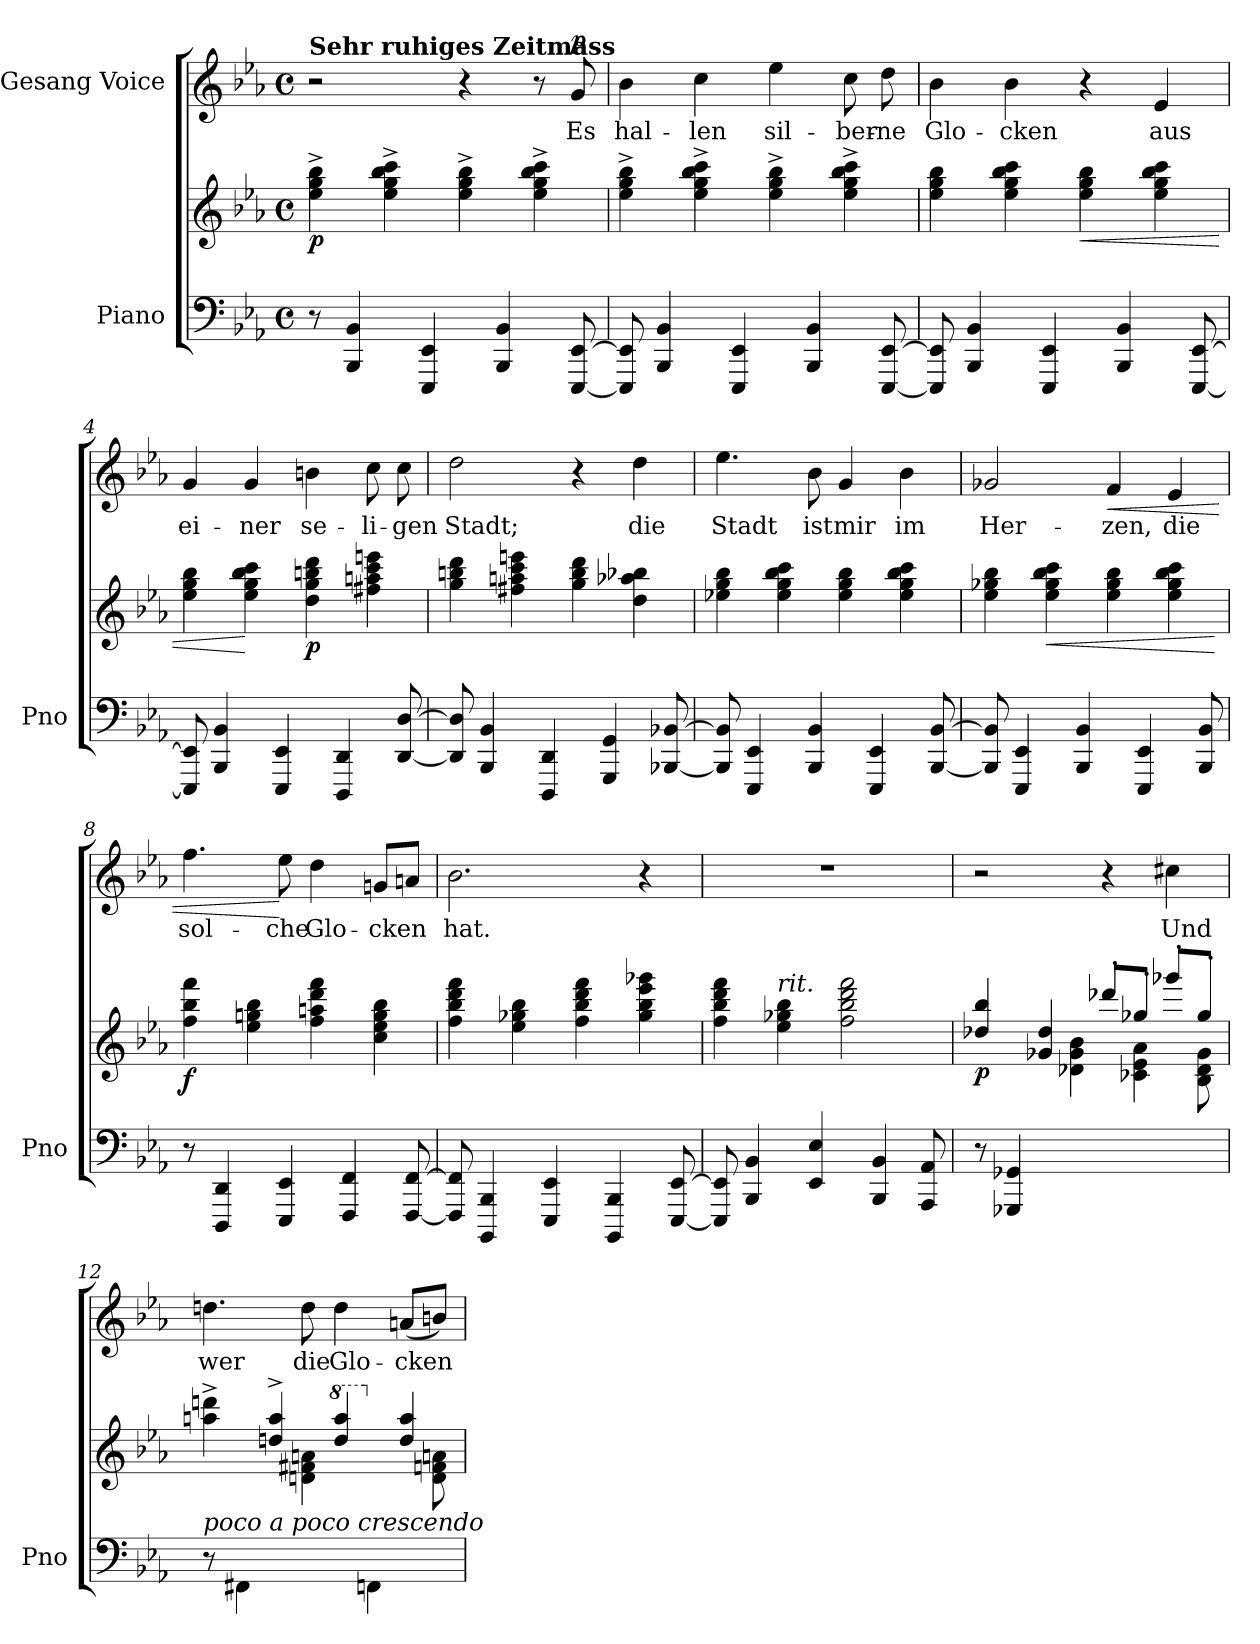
**kern	**kern	**dynam	**kern	**text	**dynam
*part2	*part2	*part2	*part1	*part1	*part1
*staff3	*staff2	*staff2/3	*staff1	*staff1	*staff1
*I"Piano	*	*	*I"Gesang Voice	*	*
*I'Pno	*	*	*	*	*
*clefF4	*clefG2	*	*clefG2	*	*
*k[b-e-a-]	*k[b-e-a-]	*	*k[b-e-a-]	*	*
*M4/4	*M4/4	*	*M4/4	*	*
*met(c)	*met(c)	*	*met(c)	*	*
=1	=1	=1	=1	=1	=1
!	!	!	!LO:TX:a:B:t=Sehr ruhiges Zeitmass	!	!
!	!	!LO:DY:b	!	!	!
8r	4ee-\^ 4gg\^ 4bb-\^	p	2r	.	.
4BBB-/ 4BB-/	.	.	.	.	.
.	4ee-\^ 4gg\^ 4bb-\^ 4ccc\^	.	.	.	.
4EEE-/ 4EE-/	.	.	.	.	.
.	4ee-\^ 4gg\^ 4bb-\^	.	4r	.	.
4BBB-/ 4BB-/	.	.	.	.	.
.	4ee-\^ 4gg\^ 4bb-\^ 4ccc\^	.	8r	.	.
!	!	!	!	!	!LO:DY:a
[8EEE-/ [8EE-/	.	.	8g/	Es	p
=2	=2	=2	=2	=2	=2
8EEE-/] 8EE-/]	4ee-\^ 4gg\^ 4bb-\^	.	4b-\	hal-	.
4BBB-/ 4BB-/	.	.	.	.	.
.	4ee-\^ 4gg\^ 4bb-\^ 4ccc\^	.	4cc\	-len	.
4EEE-/ 4EE-/	.	.	.	.	.
.	4ee-\^ 4gg\^ 4bb-\^	.	4ee-\	sil-	.
4BBB-/ 4BB-/	.	.	.	.	.
.	4ee-\^ 4gg\^ 4bb-\^ 4ccc\^	.	8cc\	-ber-	.
[8EEE-/ [8EE-/	.	.	8dd\	-ne	.
=3	=3	=3	=3	=3	=3
8EEE-/] 8EE-/]	4ee-\ 4gg\ 4bb-\	.	4b-\	Glo-	.
4BBB-/ 4BB-/	.	.	.	.	.
.	4ee-\ 4gg\ 4bb-\ 4ccc\	.	4b-\	-cken	.
4EEE-/ 4EE-/	.	.	.	.	.
!	!	!LO:HP:b	!	!	!
.	4ee-\ 4gg\ 4bb-\	<	4r	.	.
4BBB-/ 4BB-/	.	.	.	.	.
.	4ee-\ 4gg\ 4bb-\ 4ccc\	.	4e-/	aus	.
[8EEE-/ [8EE-/	.	.	.	.	.
=4	=4	=4	=4	=4	=4
8EEE-/] 8EE-/]	4ee-\ 4gg\ 4bb-\	.	4g/	ei-	.
4BBB-/ 4BB-/	.	.	.	.	.
.	4ee-\ 4gg\ 4bb-\ 4ccc\	[	4g/	-ner	.
4EEE-/ 4EE-/	.	.	.	.	.
!	!	!LO:DY:b	!	!	!
.	4dd\ 4gg\ 4bbn\ 4ddd\	p	4bn\	se-	.
4DDD/ 4DD/	.	.	.	.	.
.	4ff#X\ 4aan\ 4ccc\ 4eeen\	.	8cc\	-li-	.
[8DD/ [8D/	.	.	8cc\	-gen	.
=5	=5	=5	=5	=5	=5
8DD/] 8D/]	4gg\ 4bbn\ 4ddd\	.	2dd\	Stadt;	.
4BBB-/ 4BB-/	.	.	.	.	.
.	4ff#X\ 4aan\ 4ccc\ 4eeen\	.	.	.	.
4DDD/ 4DD/	.	.	.	.	.
.	4gg\ 4bb\ 4ddd\	.	4r	.	.
4GGG/ 4GG/	.	.	.	.	.
.	4dd\ 4aa-X\ 4bb-X\	.	4dd\	die	.
[8BBB-X/ [8BB-X/	.	.	.	.	.
=6	=6	=6	=6	=6	=6
8BBB-/] 8BB-/]	4ee-X\ 4gg\ 4bb-\	.	4.ee-\	Stadt	.
4EEE-/ 4EE-/	.	.	.	.	.
.	4ee-\ 4gg\ 4bb-\ 4ccc\	.	.	.	.
4BBB-/ 4BB-/	.	.	8b-\	ist	.
.	4ee-\ 4gg\ 4bb-\	.	4g/	mir	.
4EEE-/ 4EE-/	.	.	.	.	.
.	4ee-\ 4gg\ 4bb-\ 4ccc\	.	4b-\	im	.
[8BBB-/ [8BB-/	.	.	.	.	.
=7	=7	=7	=7	=7	=7
8BBB-/] 8BB-/]	4ee-\ 4gg-X\ 4bb-\	.	2g-X/	Her-	.
4EEE-/ 4EE-/	.	.	.	.	.
!	!	!LO:HP:b	!	!	!
.	4ee-\ 4gg-\ 4bb-\ 4ccc\	<	.	.	.
4BBB-/ 4BB-/	.	.	.	.	.
!	!	!	!	!	!LO:HP:b
.	4ee-\ 4gg-\ 4bb-\	.	4f/	-zen,	<
4EEE-/ 4EE-/	.	.	.	.	.
.	4ee-\ 4gg-\ 4bb-\ 4ccc\	.	4e-/	die	.
8BBB-/ 8BB-/	.	.	.	.	.
.	.	[	.	.	.
=8	=8	=8	=8	=8	=8
!	!	!LO:DY:b	!	!	!
8r	4ff\ 4bb-\ 4fff\	f	4.ff\	sol-	.
4DDD/ 4DD/	.	.	.	.	.
.	4ee-\ 4ggn\ 4bb-\	.	.	.	.
4EEE-/ 4EE-/	.	.	8ee-\	-che	[
.	4ff\ 4aan\ 4ddd\ 4fff\	.	4dd\	Glo-	.
4FFF/ 4FF/	.	.	.	.	.
.	4cc\ 4ee-\ 4gg\ 4bb-\	.	8gn/L	-cken	.
[8FFF/ [8FF/	.	.	8an/J	.	.
=9	=9	=9	=9	=9	=9
8FFF/] 8FF/]	4ff\ 4bb-\ 4ddd\ 4fff\	.	2.b-\	hat.	.
4BBBB-/ 4BBB-/	.	.	.	.	.
.	4ee-\ 4gg-X\ 4bb-\	.	.	.	.
4EEE-/ 4EE-/	.	.	.	.	.
.	4ff\ 4bb-\ 4ddd\ 4fff\	.	.	.	.
4BBBB-/ 4BBB-/	.	.	.	.	.
.	4gg-\ 4bb-\ 4eee-\ 4ggg-X\	.	4r	.	.
[8EEE-/ [8EE-/	.	.	.	.	.
=10	=10	=10	=10	=10	=10
8EEE-/] 8EE-/]	4ff\ 4bb-\ 4ddd\ 4fff\	.	1r	.	.
4BBB-/ 4BB-/	.	.	.	.	.
!	!LO:TX:i:t=rit.	!	!	!	!
.	4ee-\ 4gg-X\ 4bb-\	.	.	.	.
4EE-/ 4E-/	.	.	.	.	.
.	2ff\ 2bb-\ 2ddd\ 2fff\	.	.	.	.
4BBB-/ 4BB-/	.	.	.	.	.
8AAA-/ 8AA-/	.	.	.	.	.
=11	=11	=11	=11	=11	=11
*	*^	*	*	*	*
!	!	!	!LO:DY:b	!	!	!
8r	4dd-X/ 4bb-/	4.ryy	p	2r	.	.
4GGG-X/ 4GG-X/	.	.	.	.	.	.
.	4g-X/ 4dd-/	.	.	.	.	.
2ryy	.	4d-X\ 4g-\ 4b-\	.	.	.	.
.	8ddd-X'>/L	.	.	4r	.	.
.	8gg-X'>/J	4c-X\ 4e-\ 4a-\	.	.	.	.
.	8ggg-X'>/L	.	.	4cc#X\	Und	.
8ryy	8gg-'>/J	8B-\ 8d-\ 8g-\	.	.	.	.
=12	=12	=12	=12	=12	=12	=12
!	!LO:TX:b:i:t=poco  a  poco  crescendo	!	!	!	!	!
8r	4aan\^ 4dddn\^	4.ryy	.	4.ddn\	wer	.
4FF#X\	.	.	.	.	.	.
.	4ddn/^> 4aa/^>	.	.	.	.	.
4ryy	.	4dn\ 4f#X\ 4an\	.	8dd\	die	.
*	*8va	*	*	*	*	*
.	4ddd/ 4aaa/	.	.	4dd\	Glo-	.
4FFn\	.	4ryy	.	.	.	.
*	*X8va	*	*	*	*	*
.	4dd/ 4aa/	.	.	(8an/L	-cken	.
8ryy	.	8d\ 8fn\ 8an\	.	8bn/J)	.	.
*	*v	*v	*	*	*	*
=	=	=	=	=	=
*-	*-	*-	*-	*-	*-
